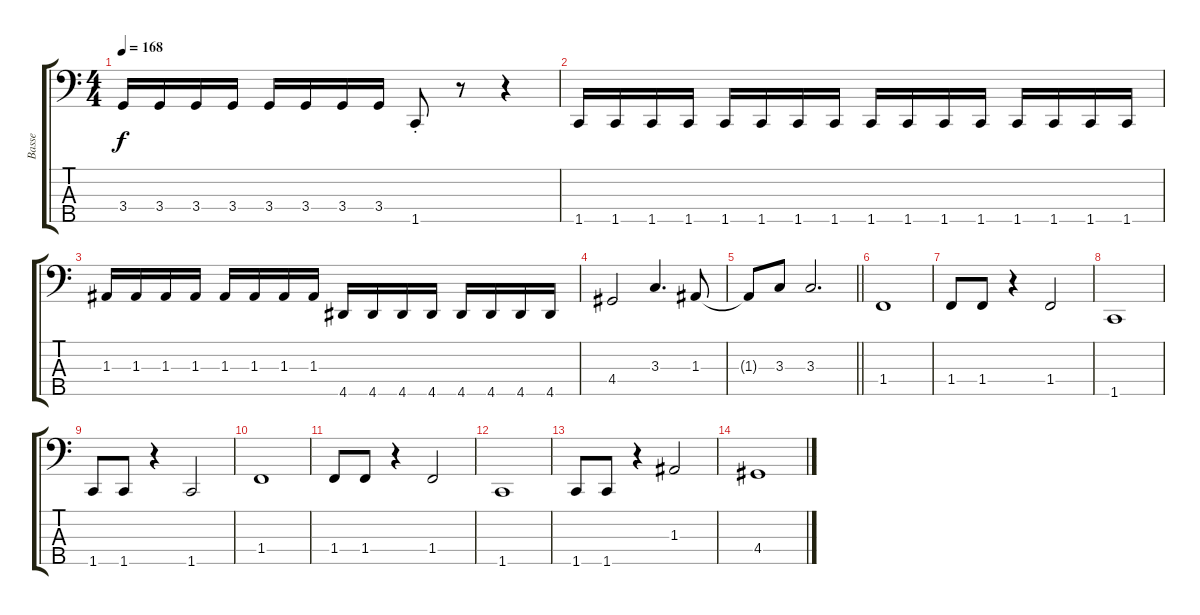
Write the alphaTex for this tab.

\track ("Basse" "Basse") {instrument electricbassfinger}
\staff {score tabs}
\tuning (G2 D2 A1 E1 B0) {hide}
\ts (4 4)
\tempo 168
\clef f4
\ks c
3.4.16{dy f} 3.4.16 3.4.16 3.4.16 3.4.16 3.4.16 3.4.16 3.4.16 1.5{st}.8 r.8 r.4 |
1.5.16 1.5.16 1.5.16 1.5.16 1.5.16 1.5.16 1.5.16 1.5.16 1.5.16 1.5.16 1.5.16 1.5.16 1.5.16 1.5.16 1.5.16 1.5.16 |
1.3.16 1.3.16 1.3.16 1.3.16 1.3.16 1.3.16 1.3.16 1.3.16 4.5.16 4.5.16 4.5.16 4.5.16 4.5.16 4.5.16 4.5.16 4.5.16 |
4.4.2 3.3.4{d} 1.3.8 |
\barLineRight lightlight
1.3{t}.8 3.3.8 3.3.2{d} |
1.4.1 |
1.4.8 1.4.8 r.4 1.4.2 |
1.5.1 |
1.5.8 1.5.8 r.4 1.5.2 |
1.4.1 |
1.4.8 1.4.8 r.4 1.4.2 |
1.5.1 |
1.5.8 1.5.8 r.4 1.3.2 |
4.4.1
